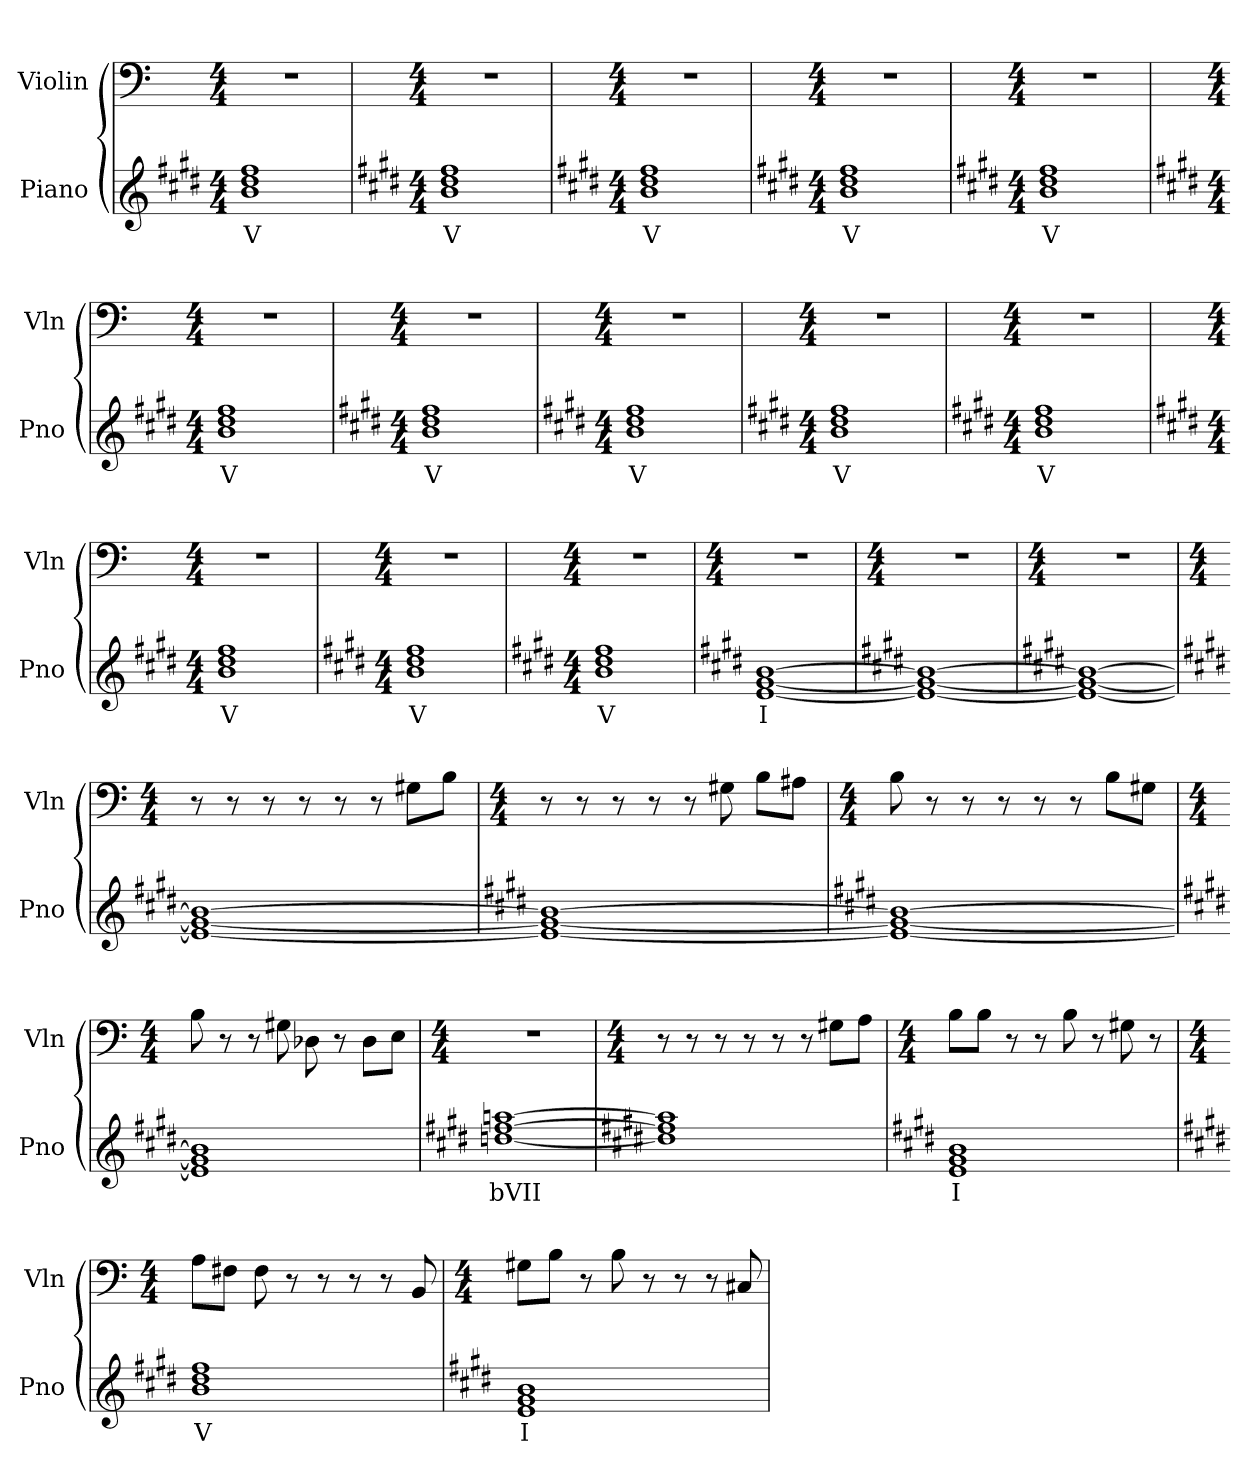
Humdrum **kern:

**kern	**text	**kern
*part2	*part2	*part1
*staff2	*staff2	*staff1
*I"Piano	*	*I"Violin
*I'Pno	*	*I'Vln
*k[f#c#g#d#]	*	*
*E:	*	*
*M4/4	*	*M4/4
=	=	=
1b 1dd# 1ff#	V	1r
=	=	=
*k[f#c#g#d#]	*	*
*E:	*	*
*M4/4	*	*M4/4
1b 1dd# 1ff#	V	1r
=	=	=
*k[f#c#g#d#]	*	*
*E:	*	*
*M4/4	*	*M4/4
1b 1dd# 1ff#	V	1r
=	=	=
*k[f#c#g#d#]	*	*
*E:	*	*
*M4/4	*	*M4/4
1b 1dd# 1ff#	V	1r
=	=	=
*k[f#c#g#d#]	*	*
*E:	*	*
*M4/4	*	*M4/4
1b 1dd# 1ff#	V	1r
=	=	=
*k[f#c#g#d#]	*	*
*E:	*	*
*M4/4	*	*M4/4
1b 1dd# 1ff#	V	1r
=	=	=
*k[f#c#g#d#]	*	*
*E:	*	*
*M4/4	*	*M4/4
1b 1dd# 1ff#	V	1r
=	=	=
*k[f#c#g#d#]	*	*
*E:	*	*
*M4/4	*	*M4/4
1b 1dd# 1ff#	V	1r
=	=	=
*k[f#c#g#d#]	*	*
*E:	*	*
*M4/4	*	*M4/4
1b 1dd# 1ff#	V	1r
=	=	=
*k[f#c#g#d#]	*	*
*E:	*	*
*M4/4	*	*M4/4
1b 1dd# 1ff#	V	1r
=	=	=
*k[f#c#g#d#]	*	*
*E:	*	*
*M4/4	*	*M4/4
1b 1dd# 1ff#	V	1r
=	=	=
*k[f#c#g#d#]	*	*
*E:	*	*
*M4/4	*	*M4/4
1b 1dd# 1ff#	V	1r
=	=	=
*k[f#c#g#d#]	*	*
*E:	*	*
*M4/4	*	*M4/4
1b 1dd# 1ff#	V	1r
=	=	=
*k[f#c#g#d#]	*	*
*E:	*	*
*	*	*M4/4
[1e [1g# [1b	I	1r
=	=	=
*k[f#c#g#d#]	*	*
*E:	*	*
*	*	*M4/4
1e_ 1g#_ 1b_	.	1r
=	=	=
*k[f#c#g#d#]	*	*
*E:	*	*
*	*	*M4/4
1e_ 1g#_ 1b_	.	1r
=	=	=
*k[f#c#g#d#]	*	*
*E:	*	*
*	*	*M4/4
1e_ 1g#_ 1b_	.	8r
.	.	8r
.	.	8r
.	.	8r
.	.	8r
.	.	8r
.	.	8G#XL
.	.	8BJ
=	=	=
*k[f#c#g#d#]	*	*
*E:	*	*
*	*	*M4/4
1e_ 1g#_ 1b_	.	8r
.	.	8r
.	.	8r
.	.	8r
.	.	8r
.	.	8G#X
.	.	8BL
.	.	8A#XJ
=	=	=
*k[f#c#g#d#]	*	*
*E:	*	*
*	*	*M4/4
1e_ 1g#_ 1b_	.	8B
.	.	8r
.	.	8r
.	.	8r
.	.	8r
.	.	8r
.	.	8BL
.	.	8G#XJ
=	=	=
*k[f#c#g#d#]	*	*
*E:	*	*
*	*	*M4/4
1e] 1g#] 1b]	.	8B
.	.	8r
.	.	8r
.	.	8G#X
.	.	8D-X
.	.	8r
.	.	8D-L
.	.	8EJ
=	=	=
*k[f#c#g#d#]	*	*
*E:	*	*
*	*	*M4/4
[1ddn [1ff# [1aan	bVII	1r
=	=	=
*k[f#c#g#d#]	*	*
*E:	*	*
*	*	*M4/4
1ddn] 1ff#] 1aan]	.	8r
.	.	8r
.	.	8r
.	.	8r
.	.	8r
.	.	8r
.	.	8G#XL
.	.	8AJ
=	=	=
*k[f#c#g#d#]	*	*
*E:	*	*
*	*	*M4/4
1e 1g# 1b	I	8BL
.	.	8BJ
.	.	8r
.	.	8r
.	.	8B
.	.	8r
.	.	8G#X
.	.	8r
=	=	=
*k[f#c#g#d#]	*	*
*E:	*	*
*	*	*M4/4
1b 1dd# 1ff#	V	8AL
.	.	8F#XJ
.	.	8F#
.	.	8r
.	.	8r
.	.	8r
.	.	8r
.	.	8BB
=	=	=
*k[f#c#g#d#]	*	*
*E:	*	*
*	*	*M4/4
1e 1g# 1b	I	8G#XL
.	.	8BJ
.	.	8r
.	.	8B
.	.	8r
.	.	8r
.	.	8r
.	.	8C#X
=	=	=
*-	*-	*-
